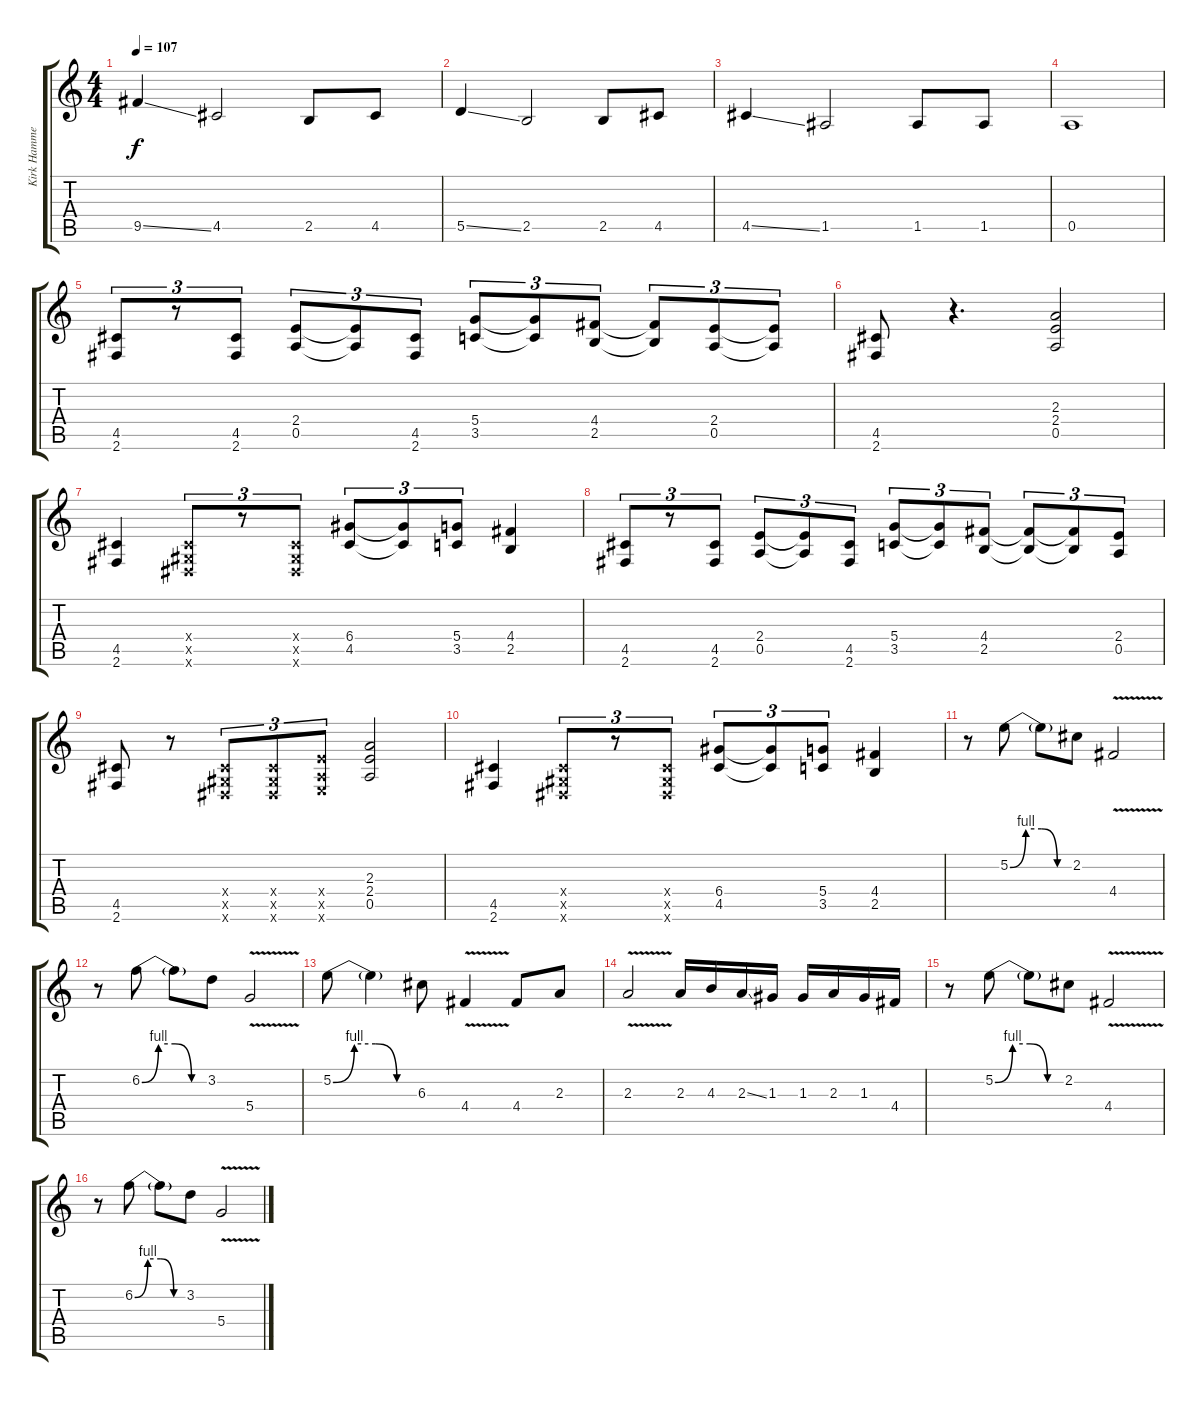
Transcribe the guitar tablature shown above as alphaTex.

\track ("Kirk Hammett" "Kirk Hamme") {instrument distortionguitar}
\staff {score tabs}
\tuning (E4 B3 G3 D3 A2 E2) {hide}
\ts (4 4)
\tempo 107
\clef g2
\ks c
9.5{ss}.4{dy f} 4.5.2 2.5.8 4.5.8 |
5.5{ss}.4 2.5.2 2.5.8 4.5.8 |
4.5{ss}.4 1.5.2 1.5.8 1.5.8 |
0.5.1 |
(4.5 2.6).8{tu (3 2)} r.8{tu (3 2)} (4.5 2.6).8{tu (3 2)} (2.4 0.5).8{tu (3 2)} (2.4{t} 0.5{t}).8{tu (3 2)} (4.5 2.6).8{tu (3 2)} (5.4 3.5).8{tu (3 2)} (5.4{t} 3.5{t}).8{tu (3 2)} (4.4 2.5).8{tu (3 2)} (4.4{t} 2.5{t}).8{tu (3 2)} (2.4 0.5).8{tu (3 2)} (2.4{t} 0.5{t}).8{tu (3 2)} |
(4.5 2.6).8 r.4{d} (2.3 2.4 0.5).2 |
(4.5 2.6).4 (-1.4{x} -1.5{x} -1.6{x}).8{tu (3 2)} r.8{tu (3 2)} (-1.4{x} -1.5{x} -1.6{x}).8{tu (3 2)} (6.4 4.5).8{tu (3 2)} (6.4{t} 4.5{t}).8{tu (3 2)} (5.4 3.5).8{tu (3 2)} (4.4 2.5).4 |
(4.5 2.6).8{tu (3 2)} r.8{tu (3 2)} (4.5 2.6).8{tu (3 2)} (2.4 0.5).8{tu (3 2)} (2.4{t} 0.5{t}).8{tu (3 2)} (4.5 2.6).8{tu (3 2)} (5.4 3.5).8{tu (3 2)} (5.4{t} 3.5{t}).8{tu (3 2)} (4.4 2.5).8{tu (3 2)} (4.4{t} 2.5{t}).8{tu (3 2)} (4.4{t} 2.5{t}).8{tu (3 2)} (2.4 0.5).8{tu (3 2)} |
(4.5 2.6).8 r.8 (-1.4{x} -1.5{x} -1.6{x}).8{tu (3 2)} (-1.4{x} -1.5{x} -1.6{x}).8{tu (3 2)} (2.4{x} 0.5{x} 0.6{x}).8{tu (3 2)} (2.3 2.4 0.5).2 |
(4.5 2.6).4 (-1.4{x} -1.5{x} -1.6{x}).8{tu (3 2)} r.8{tu (3 2)} (-1.4{x} -1.5{x} -1.6{x}).8{tu (3 2)} (6.4 4.5).8{tu (3 2)} (6.4{t} 4.5{t}).8{tu (3 2)} (5.4 3.5).8{tu (3 2)} (4.4 2.5).4 |
r.8 5.2{be (custom 0 0 15 4 30 4 45 0 60 0)}.8 5.2{t}.8 2.2.8 4.4{v}.2 |
r.8 6.2{be (custom 0 0 15 4 30 4 45 0 60 0)}.8 6.2{t}.8 3.2.8 5.4{v}.2 |
5.2{be (custom 0 0 15 4 30 4 45 0 60 0)}.8 5.2{t}.4 6.3.8 4.4{v}.4 4.4.8 2.3.8 |
2.3{v}.2 2.3.16 4.3.16 2.3{ss}.16 1.3.16 1.3.16 2.3.16 1.3.16 4.4.16 |
r.8 5.2{be (custom 0 0 15 4 30 4 45 0 60 0)}.8 5.2{t}.8 2.2.8 4.4{v}.2 |
r.8 6.2{be (custom 0 0 15 4 30 4 45 0 60 0)}.8 6.2{t}.8 3.2.8 5.4{v}.2
